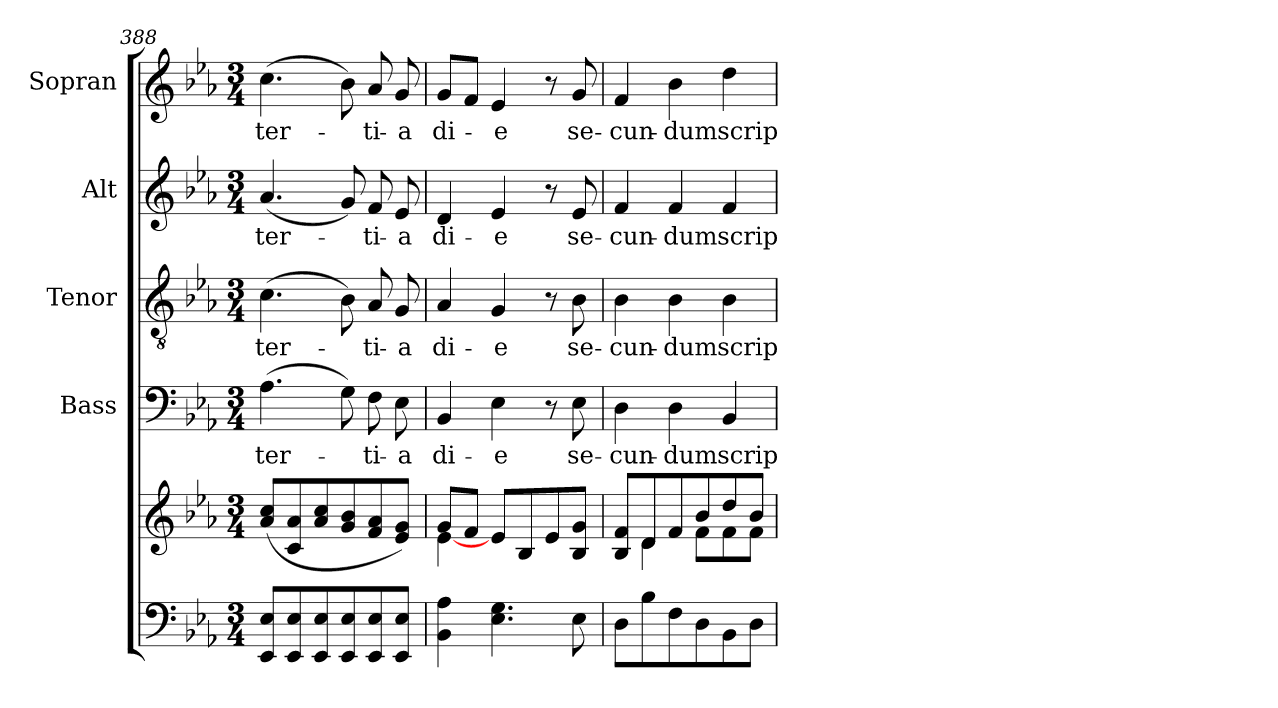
**kern	**kern	**kern	**text	**kern	**text	**kern	**text	**kern	**text
*part5	*part5	*part4	*part4	*part3	*part3	*part2	*part2	*part1	*part1
*staff6	*staff5	*staff4	*staff4	*staff3	*staff3	*staff2	*staff2	*staff1	*staff1
*	*	*I"Bass	*	*I"Tenor	*	*I"Alt	*	*I"Sopran	*
*	*	*I'B.	*	*I'T.	*	*I'A.	*	*I'S.	*
*clefF4	*clefG2	*clefF4	*	*clefGv2	*	*clefG2	*	*clefG2	*
*k[b-e-a-]	*k[b-e-a-]	*k[b-e-a-]	*	*k[b-e-a-]	*	*k[b-e-a-]	*	*k[b-e-a-]	*
*E-:	*E-:	*E-:	*	*E-:	*	*E-:	*	*E-:	*
*M3/4	*M3/4	*M3/4	*	*M3/4	*	*M3/4	*	*M3/4	*
=388	=388	=388	=388	=388	=388	=388	=388	=388	=388
!	!	!	!LO:LY:b	!	!LO:LY:b	!	!LO:LY:b	!	!LO:LY:b
8EE-/ 8E-/L	(>8a-/ 8cc/L	(>4.A-\	ter-	(>4.c\	ter-	(<4.a-/	ter-	(>4.cc\	ter-
8EE-/ 8E-/	8c/ 8a-/	.	.	.	.	.	.	.	.
8EE-/ 8E-/	8a-/ 8cc/	.	.	.	.	.	.	.	.
8EE-/ 8E-/	8g/ 8b-/	8G\)	.	8B-\)	.	8g/)	.	8b-\)	.
!	!	!	!LO:LY:b	!	!LO:LY:b	!	!LO:LY:b	!	!LO:LY:b
8EE-/ 8E-/	8f/ 8a-/	8F\	-ti-	8A-/	-ti-	8f/	-ti-	8a-/	-ti-
!	!	!	!LO:LY:b	!	!LO:LY:b	!	!LO:LY:b	!	!LO:LY:b
8EE-/ 8E-/J	8e-/ 8g/J)	8E-\	-a	8G/	-a	8e-/	-a	8g/	-a
=389	=389	=389	=389	=389	=389	=389	=389	=389	=389
*	*^	*	*	*	*	*	*	*	*
!	!	!	!	!LO:LY:b	!	!LO:LY:b	!	!LO:LY:b	!	!LO:LY:b
4BB-\ 4A-\	8g/L	[<4e-\	4BB-/	di-	4A-/	di-	4d/	di-	8g/L	di-
.	8f/J	.	.	.	.	.	.	.	8f/J	.
!	!	!	!	!LO:LY:b	!	!LO:LY:b	!	!LO:LY:b	!	!LO:LY:b
4.E-\ 4.G\	8e-/L	2ryy	4E-\	-e	4G/	-e	4e-/	-e	4e-/	-e
.	8B-/	.	.	.	.	.	.	.	.	.
.	8e-/	.	8r	.	8r	.	8r	.	8r	.
!	!	!	!	!LO:LY:b	!	!LO:LY:b	!	!LO:LY:b	!	!LO:LY:b
8E-\	8B-/ 8g/J	.	8E-\	se-	8B-\	se-	8e-/	se-	8g/	se-
=390	=390	=390	=390	=390	=390	=390	=390	=390	=390	=390
!	!	!	!	!LO:LY:b	!	!LO:LY:b	!	!LO:LY:b	!	!LO:LY:b
8D\L	8B-/ 8f/L	8ryy	4D\	-cun-	4B-\	-cun-	4f/	-cun-	4f/	-cun-
8B-\	8d/	4d\	.	.	.	.	.	.	.	.
!	!	!	!	!LO:LY:b	!	!LO:LY:b	!	!LO:LY:b	!	!LO:LY:b
8F\	8f/	.	4D\	-dum	4B-\	-dum	4f/	-dum	4b-\	-dum
8D\	8b-/	8f\L	.	.	.	.	.	.	.	.
!	!	!	!	!LO:LY:b	!	!LO:LY:b	!	!LO:LY:b	!	!LO:LY:b
8BB-\	8dd/	8f\	4BB-/	scrip-	4B-\	scrip-	4f/	scrip-	4dd\	scrip-
8D\J	8b-/J	8f\J	.	.	.	.	.	.	.	.
*	*v	*v	*	*	*	*	*	*	*	*
=	=	=	=	=	=	=	=	=	=
*-	*-	*-	*-	*-	*-	*-	*-	*-	*-
